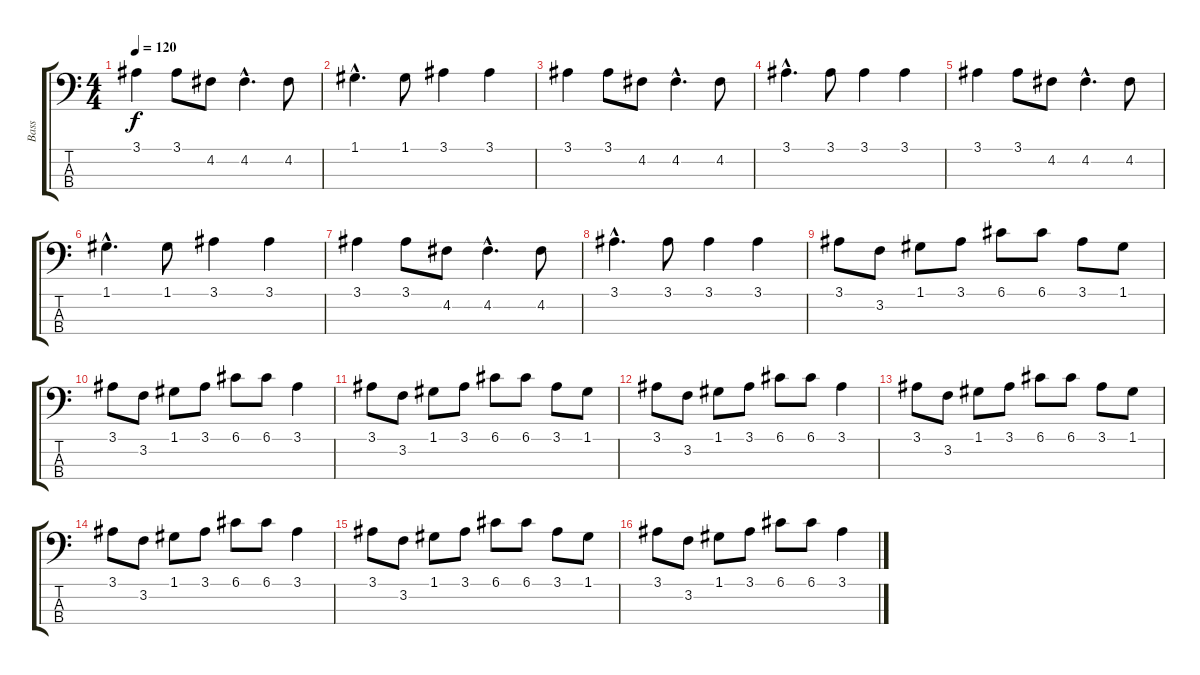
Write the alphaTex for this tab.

\track ("Bass" "Bass") {instrument electricbasspick}
\staff {score tabs}
\tuning (G2 D2 A1 E1) {hide}
\ts (4 4)
\tempo 120
\clef f4
\ks c
3.1.4{dy f instrument electricbasspick} 3.1.8 4.2.8 4.2{hac}.4{d} 4.2.8 |
1.1{hac}.4{d} 1.1.8 3.1.4 3.1.4 |
3.1.4 3.1.8 4.2.8 4.2{hac}.4{d} 4.2.8 |
3.1{hac}.4{d} 3.1.8 3.1.4 3.1.4 |
3.1.4 3.1.8 4.2.8 4.2{hac}.4{d} 4.2.8 |
1.1{hac}.4{d} 1.1.8 3.1.4 3.1.4 |
3.1.4 3.1.8 4.2.8 4.2{hac}.4{d} 4.2.8 |
3.1{hac}.4{d} 3.1.8 3.1.4 3.1.4 |
3.1.8 3.2.8 1.1.8 3.1.8 6.1.8 6.1.8 3.1.8 1.1.8 |
3.1.8 3.2.8 1.1.8 3.1.8 6.1.8 6.1.8 3.1.4 |
3.1.8 3.2.8 1.1.8 3.1.8 6.1.8 6.1.8 3.1.8 1.1.8 |
3.1.8 3.2.8 1.1.8 3.1.8 6.1.8 6.1.8 3.1.4 |
3.1.8 3.2.8 1.1.8 3.1.8 6.1.8 6.1.8 3.1.8 1.1.8 |
3.1.8 3.2.8 1.1.8 3.1.8 6.1.8 6.1.8 3.1.4 |
3.1.8 3.2.8 1.1.8 3.1.8 6.1.8 6.1.8 3.1.8 1.1.8 |
3.1.8 3.2.8 1.1.8 3.1.8 6.1.8 6.1.8 3.1.4
